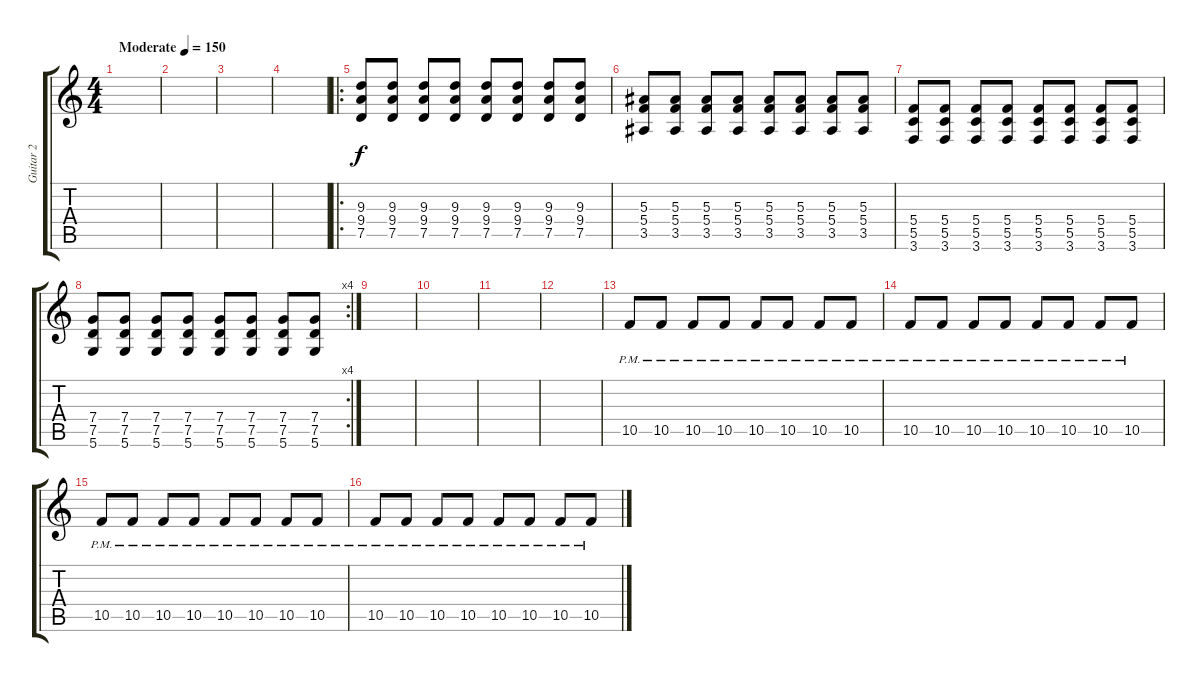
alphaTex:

\track ("Guitar 2" "Guitar 2") {instrument distortionguitar}
\staff {score tabs}
\tuning (D4 A3 F3 C3 G2 D2) {hide}
\ts (4 4)
\tempo (150 "Moderate")
\clef g2
\ks c
|
|
|
|
\ro
(9.3 9.4 7.5).8 (9.3 9.4 7.5).8 (9.3 9.4 7.5).8 (9.3 9.4 7.5).8 (9.3 9.4 7.5).8 (9.3 9.4 7.5).8 (9.3 9.4 7.5).8 (9.3 9.4 7.5).8 |
(5.3 5.4 3.5).8 (5.3 5.4 3.5).8 (5.3 5.4 3.5).8 (5.3 5.4 3.5).8 (5.3 5.4 3.5).8 (5.3 5.4 3.5).8 (5.3 5.4 3.5).8 (5.3 5.4 3.5).8 |
(5.4 5.5 3.6).8 (5.4 5.5 3.6).8 (5.4 5.5 3.6).8 (5.4 5.5 3.6).8 (5.4 5.5 3.6).8 (5.4 5.5 3.6).8 (5.4 5.5 3.6).8 (5.4 5.5 3.6).8 |
\rc 4
(7.4 7.5 5.6).8 (7.4 7.5 5.6).8 (7.4 7.5 5.6).8 (7.4 7.5 5.6).8 (7.4 7.5 5.6).8 (7.4 7.5 5.6).8 (7.4 7.5 5.6).8 (7.4 7.5 5.6).8 |
|
|
|
|
10.5{pm}.8 10.5{pm}.8 10.5{pm}.8 10.5{pm}.8 10.5{pm}.8 10.5{pm}.8 10.5{pm}.8 10.5{pm}.8 |
10.5{pm}.8 10.5{pm}.8 10.5{pm}.8 10.5{pm}.8 10.5{pm}.8 10.5{pm}.8 10.5{pm}.8 10.5{pm}.8 |
10.5{pm}.8 10.5{pm}.8 10.5{pm}.8 10.5{pm}.8 10.5{pm}.8 10.5{pm}.8 10.5{pm}.8 10.5{pm}.8 |
10.5{pm}.8 10.5{pm}.8 10.5{pm}.8 10.5{pm}.8 10.5{pm}.8 10.5{pm}.8 10.5{pm}.8 10.5{pm}.8
